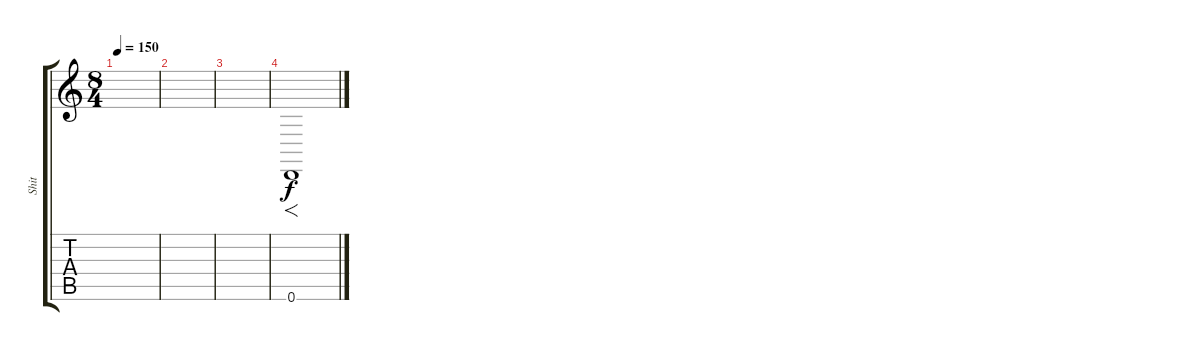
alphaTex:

\track ("Shit" "Shit") {instrument pad4choir}
\staff {score tabs}
\tuning (E4 B3 G3 D3 A2 D2) {hide}
\ts (8 4)
\tempo 150
\clef g2
\ks c
|
|
|
0.6.1{f}
